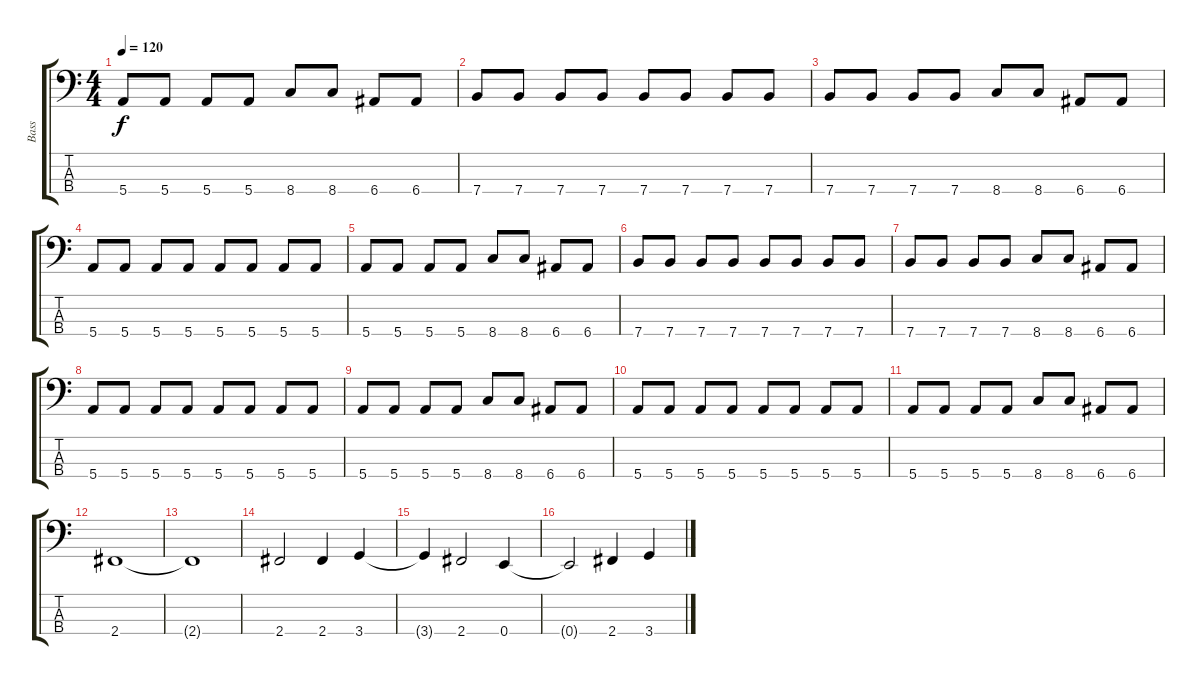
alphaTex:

\track ("Bass" "Bass") {instrument electricbassfinger}
\staff {score tabs}
\tuning (G2 D2 A1 E1) {hide}
\ts (4 4)
\tempo 120
\clef f4
\ks c
5.4.8{dy f} 5.4.8 5.4.8 5.4.8 8.4.8 8.4.8 6.4.8 6.4.8 |
7.4.8 7.4.8 7.4.8 7.4.8 7.4.8 7.4.8 7.4.8 7.4.8 |
7.4.8 7.4.8 7.4.8 7.4.8 8.4.8 8.4.8 6.4.8 6.4.8 |
5.4.8 5.4.8 5.4.8 5.4.8 5.4.8 5.4.8 5.4.8 5.4.8 |
5.4.8 5.4.8 5.4.8 5.4.8 8.4.8 8.4.8 6.4.8 6.4.8 |
7.4.8 7.4.8 7.4.8 7.4.8 7.4.8 7.4.8 7.4.8 7.4.8 |
7.4.8 7.4.8 7.4.8 7.4.8 8.4.8 8.4.8 6.4.8 6.4.8 |
5.4.8 5.4.8 5.4.8 5.4.8 5.4.8 5.4.8 5.4.8 5.4.8 |
5.4.8 5.4.8 5.4.8 5.4.8 8.4.8 8.4.8 6.4.8 6.4.8 |
5.4.8 5.4.8 5.4.8 5.4.8 5.4.8 5.4.8 5.4.8 5.4.8 |
5.4.8 5.4.8 5.4.8 5.4.8 8.4.8 8.4.8 6.4.8 6.4.8 |
2.4.1 |
2.4{t}.1 |
2.4.2 2.4.4 3.4.4 |
3.4{t}.4 2.4.2 0.4.4 |
0.4{t}.2 2.4.4 3.4.4
